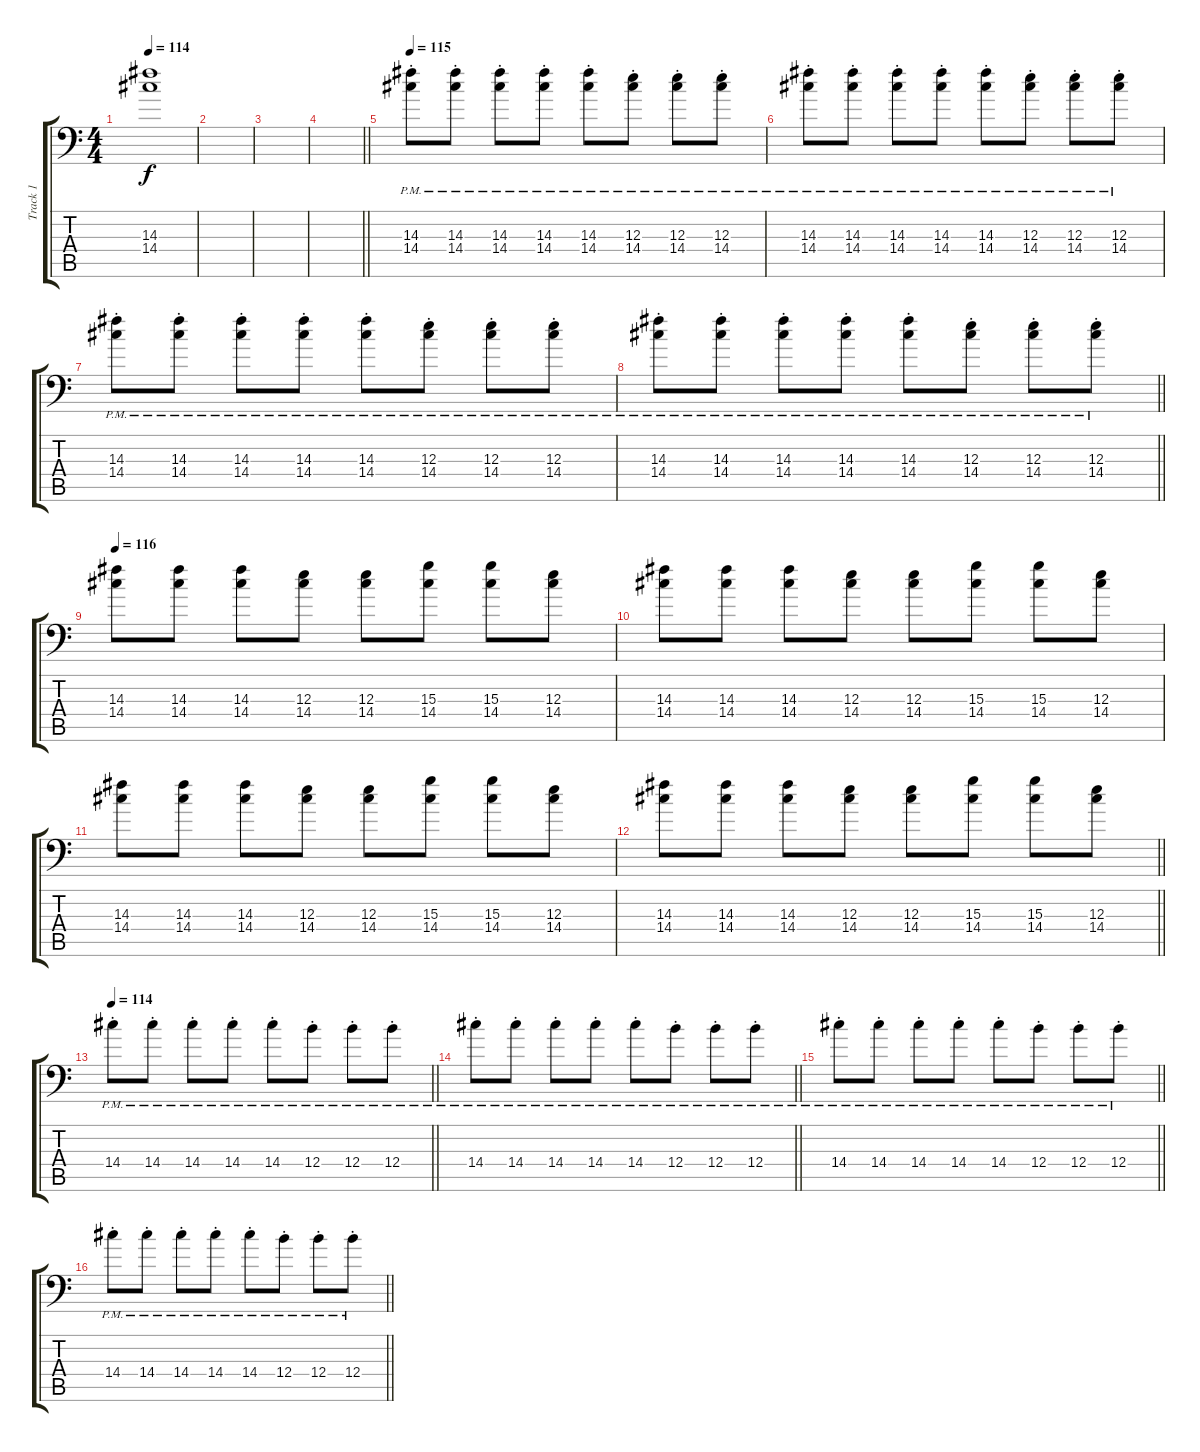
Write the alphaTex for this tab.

\track ("Track 1" "Track 1") {instrument distortionguitar}
\staff {score tabs}
\tuning (Db4 Ab3 E3 B2 Gb2 Gb1) {hide}
\ts (4 4)
\section ("" "")
\tempo 114
\clef f4
\ks c
(14.3 14.4).1{dy f volume 0} |
|
|
\barLineRight lightlight
|
\section ("" "")
\tempo 115
(14.3{pm st} 14.4{pm st}).8{volume 11} (14.3{pm st} 14.4{pm st}).8 (14.3{pm st} 14.4{pm st}).8 (14.3{pm st} 14.4{pm st}).8 (14.3{pm st} 14.4{pm st}).8 (12.3{pm st} 14.4{pm st}).8 (12.3{pm st} 14.4{pm st}).8 (12.3{pm st} 14.4{pm st}).8 |
(14.3{pm st} 14.4{pm st}).8 (14.3{pm st} 14.4{pm st}).8 (14.3{pm st} 14.4{pm st}).8 (14.3{pm st} 14.4{pm st}).8 (14.3{pm st} 14.4{pm st}).8 (12.3{pm st} 14.4{pm st}).8 (12.3{pm st} 14.4{pm st}).8 (12.3{pm st} 14.4{pm st}).8 |
(14.3{pm st} 14.4{pm st}).8 (14.3{pm st} 14.4{pm st}).8 (14.3{pm st} 14.4{pm st}).8 (14.3{pm st} 14.4{pm st}).8 (14.3{pm st} 14.4{pm st}).8 (12.3{pm st} 14.4{pm st}).8 (12.3{pm st} 14.4{pm st}).8 (12.3{pm st} 14.4{pm st}).8 |
\barLineRight lightlight
(14.3{pm st} 14.4{pm st}).8 (14.3{pm st} 14.4{pm st}).8 (14.3{pm st} 14.4{pm st}).8 (14.3{pm st} 14.4{pm st}).8 (14.3{pm st} 14.4{pm st}).8 (12.3{pm st} 14.4{pm st}).8 (12.3{pm st} 14.4{pm st}).8 (12.3{pm st} 14.4{pm st}).8 |
\section ("" "")
\tempo 116
(14.3 14.4).8{volume 11} (14.3 14.4).8 (14.3 14.4).8 (12.3 14.4).8 (12.3 14.4).8 (15.3 14.4).8 (15.3 14.4).8 (12.3 14.4).8 |
(14.3 14.4).8 (14.3 14.4).8 (14.3 14.4).8 (12.3 14.4).8 (12.3 14.4).8 (15.3 14.4).8 (15.3 14.4).8 (12.3 14.4).8 |
(14.3 14.4).8 (14.3 14.4).8 (14.3 14.4).8 (12.3 14.4).8 (12.3 14.4).8 (15.3 14.4).8 (15.3 14.4).8 (12.3 14.4).8 |
\barLineRight lightlight
(14.3 14.4).8 (14.3 14.4).8 (14.3 14.4).8 (12.3 14.4).8 (12.3 14.4).8 (15.3 14.4).8 (15.3 14.4).8 (12.3 14.4).8 |
\section ("" "")
\tempo 114
\barLineRight lightlight
14.4{pm st}.8 14.4{pm st}.8 14.4{pm st}.8 14.4{pm st}.8 14.4{pm st}.8 12.4{pm st}.8 12.4{pm st}.8 12.4{pm st}.8 |
\barLineRight lightlight
14.4{pm st}.8 14.4{pm st}.8 14.4{pm st}.8 14.4{pm st}.8 14.4{pm st}.8 12.4{pm st}.8 12.4{pm st}.8 12.4{pm st}.8 |
\barLineRight lightlight
14.4{pm st}.8 14.4{pm st}.8 14.4{pm st}.8 14.4{pm st}.8 14.4{pm st}.8 12.4{pm st}.8 12.4{pm st}.8 12.4{pm st}.8 |
\barLineRight lightlight
14.4{pm st}.8 14.4{pm st}.8 14.4{pm st}.8 14.4{pm st}.8 14.4{pm st}.8 12.4{pm st}.8 12.4{pm st}.8 12.4{pm st}.8
